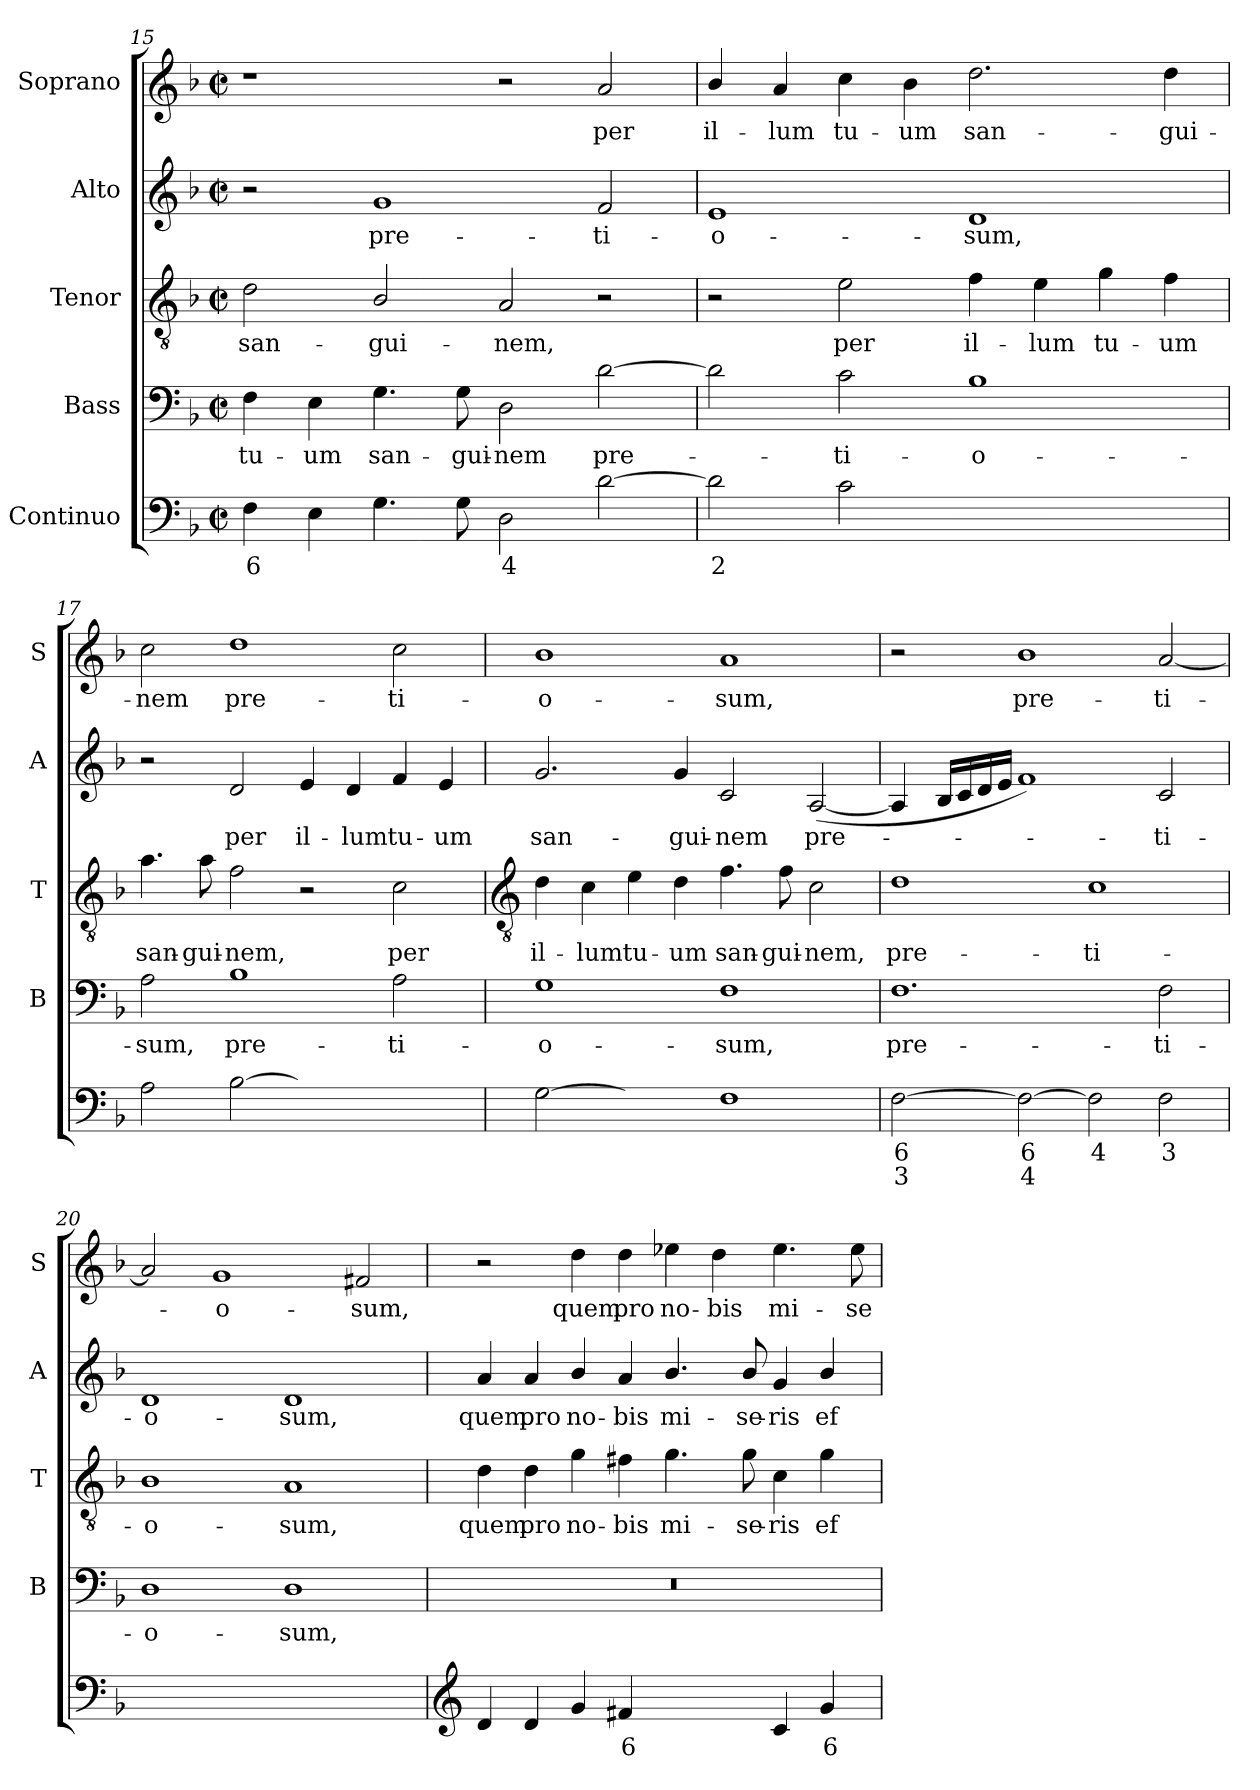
**kern	**text	**text	**kern	**text	**kern	**text	**kern	**text	**kern	**text
*part5	*part5	*part5	*part4	*part4	*part3	*part3	*part2	*part2	*part1	*part1
*staff5	*staff5	*staff5	*staff4	*staff4	*staff3	*staff3	*staff2	*staff2	*staff1	*staff1
*I"Continuo	*	*	*I"Bass	*	*I"Tenor	*	*I"Alto	*	*I"Soprano	*
*	*	*	*I'B	*	*I'T	*	*I'A	*	*I'S	*
!!LO:LB:g=z
*clefF4	*	*	*clefF4	*	*clefGv2	*	*clefG2	*	*clefG2	*
*k[b-]	*	*	*k[b-]	*	*k[b-]	*	*k[b-]	*	*k[b-]	*
*F:	*	*	*F:	*	*F:	*	*F:	*	*F:	*
*M4/2	*	*	*M4/2	*	*M4/2	*	*M4/2	*	*M4/2	*
*met(c|)	*	*	*met(c|)	*	*met(c|)	*	*met(c|)	*	*met(c|)	*
=15	=15	=15	=15	=15	=15	=15	=15	=15	=15	=15
!	!LO:LY:b	!	!	!LO:LY:b	!	!LO:LY:b	!	!	!	!
4F	6	.	4F	tu-	2d	san-	2r	.	1r	.
!	!	!	!	!LO:LY:b	!	!	!	!	!	!
4E	.	.	4E	-um	.	.	.	.	.	.
!	!	!	!	!LO:LY:b	!	!LO:LY:b	!	!LO:LY:b	!	!
4.G	.	.	4.G	san-	2B-/	-gui-	1g	pre-	.	.
!	!	!	!	!LO:LY:b	!	!	!	!	!	!
8G	.	.	8G	-gui-	.	.	.	.	.	.
!	!LO:LY:b	!	!	!LO:LY:b	!	!LO:LY:b	!	!	!	!
2D	4	.	2D	-nem	2A	-nem,	.	.	2r	.
!	!	!	!	!LO:LY:b	!	!	!	!LO:LY:b	!	!LO:LY:b
[2d	.	.	[2d	pre-	2r	.	2f	-ti-	2a	per
=16	=16	=16	=16	=16	=16	=16	=16	=16	=16	=16
!	!LO:LY:b	!	!	!	!	!	!	!LO:LY:b	!	!LO:LY:b
2d]	2	.	2d]	.	2r	.	1e	-o-	4b-/	il-
!	!	!	!	!	!	!	!	!	!	!LO:LY:b
.	.	.	.	.	.	.	.	.	4a	-lum
!	!	!	!	!LO:LY:b	!	!LO:LY:b	!	!	!	!LO:LY:b
2c	.	.	2c	ti-	2e	per	.	.	4cc	tu-
!	!	!	!	!	!	!	!	!	!	!LO:LY:b
.	.	.	.	.	.	.	.	.	4b-	-um
!	!LO:LY:b	!	!	!LO:LY:b	!	!LO:LY:b	!	!LO:LY:b	!	!LO:LY:b
[2B-yy	5	.	1B-	-o-	4f	il-	1d	-sum,	2.dd	san-
!	!	!	!	!	!	!LO:LY:b	!	!	!	!
.	.	.	.	.	4e	-lum	.	.	.	.
!	!LO:LY:b	!	!	!	!	!LO:LY:b	!	!	!	!
2B-yy]	6	.	.	.	4g	tu-	.	.	.	.
!	!	!	!	!	!	!LO:LY:b	!	!	!	!LO:LY:b
.	.	.	.	.	4f	-um	.	.	4dd	-gui-
=17	=17	=17	=17	=17	=17	=17	=17	=17	=17	=17
!	!	!	!	!LO:LY:b	!	!LO:LY:b	!	!	!	!LO:LY:b
2A	.	.	2A	-sum,	4.a	san-	2r	.	2cc	-nem
!	!	!	!	!	!	!LO:LY:b	!	!	!	!
.	.	.	.	.	8a	-gui-	.	.	.	.
!	!	!	!	!LO:LY:b	!	!LO:LY:b	!	!LO:LY:b	!	!LO:LY:b
[2B-	.	.	1B-	pre-	2f	-nem,	2d	per	1dd	pre-
!	!LO:LY:b	!	!	!	!	!	!	!LO:LY:b	!	!
4B-yy_	4	.	.	.	2r	.	4e	il-	.	.
!	!LO:LY:b	!	!	!	!	!	!	!LO:LY:b	!	!
4B-yy]	3	.	.	.	.	.	4d	-lum	.	.
!	!LO:LY:b	!	!	!LO:LY:b	!	!LO:LY:b	!	!LO:LY:b	!	!LO:LY:b
[4Ayy	6	.	2A	-ti-	2c	per	4f	tu-	2cc	-ti-
!	!LO:LY:b	!	!	!	!	!	!	!LO:LY:b	!	!
4Ayy]	5	.	.	.	.	.	4e	-um	.	.
!!LO:LB:g=z
=18	=18	=18	=18	=18	=18	=18	=18	=18	=18	=18
*	*	*	*	*	*clefGv2	*	*	*	*	*
!	!	!	!	!LO:LY:b	!	!LO:LY:b	!	!LO:LY:b	!	!LO:LY:b
[2G	.	.	1G	-o-	4d	il-	2.g	san-	1b-	-o-
!	!	!	!	!	!	!LO:LY:b	!	!	!	!
.	.	.	.	.	4c	-lum	.	.	.	.
!	!LO:LY:b	!	!	!	!	!LO:LY:b	!	!	!	!
4Gyy_	6	.	.	.	4e	tu-	.	.	.	.
!	!LO:LY:b	!	!	!	!	!LO:LY:b	!	!LO:LY:b	!	!
4Gyy]	5	.	.	.	4d	-um	4g	-gui-	.	.
!	!	!	!	!LO:LY:b	!	!LO:LY:b	!	!LO:LY:b	!	!LO:LY:b
1F	.	.	1F	-sum,	4.f	san-	2c	-nem	1a	-sum,
!	!	!	!	!	!	!LO:LY:b	!	!	!	!
.	.	.	.	.	8f	-gui-	.	.	.	.
!	!	!	!	!	!	!LO:LY:b	!	!LO:LY:b	!	!
.	.	.	.	.	2c	-nem,	(<[2A	pre-	.	.
=19	=19	=19	=19	=19	=19	=19	=19	=19	=19	=19
!	!LO:LY:b	!LO:LY:b	!	!LO:LY:b	!	!LO:LY:b	!	!	!	!
[2F	6	3	1.F	pre-	1d	pre-	4A]	.	2r	.
.	.	.	.	.	.	.	16B-LL	.	.	.
.	.	.	.	.	.	.	16c	.	.	.
.	.	.	.	.	.	.	16d	.	.	.
.	.	.	.	.	.	.	16eJJ	.	.	.
!	!LO:LY:b	!LO:LY:b	!	!	!	!	!	!	!	!LO:LY:b
2F_	6	4	.	.	.	.	1f)	.	1b-	pre-
!	!LO:LY:b	!	!	!	!	!LO:LY:b	!	!	!	!
2F]	4	.	.	.	1c	-ti-	.	.	.	.
!	!LO:LY:b	!	!	!LO:LY:b	!	!	!	!LO:LY:b	!	!LO:LY:b
2F	3	.	2F	-ti-	.	.	2c	ti-	[2a	-ti-
=20	=20	=20	=20	=20	=20	=20	=20	=20	=20	=20
!	!LO:LY:b	!	!	!LO:LY:b	!	!LO:LY:b	!	!LO:LY:b	!	!
[2D/yy	6	.	1D	-o-	1B-	-o-	1d	-o-	2a]	.
!	!LO:LY:b	!LO:LY:b	!	!	!	!	!	!	!	!LO:LY:b
2D/yy]	6	4	.	.	.	.	.	.	1g	o-
!	!LO:LY:b	!	!	!LO:LY:b	!	!LO:LY:b	!	!LO:LY:b	!	!
[2D/yy	4	.	1D	-sum,	1A	-sum,	1d	-sum,	.	.
!	!LO:LY:b	!	!	!	!	!	!	!	!	!LO:LY:b
2D/yy]	3	.	.	.	.	.	.	.	2f#X	-sum,
=21	=21	=21	=21	=21	=21	=21	=21	=21	=21	=21
*clefG2	*	*	*	*	*	*	*	*	*	*
!	!	!	!	!	!	!LO:LY:b	!	!LO:LY:b	!	!
4d	.	.	0r	.	4d	quem	4a	quem	2r	.
!	!	!	!	!	!	!LO:LY:b	!	!LO:LY:b	!	!
4d	.	.	.	.	4d	pro	4a	pro	.	.
!	!	!	!	!	!	!LO:LY:b	!	!LO:LY:b	!	!LO:LY:b
4g	.	.	.	.	4g	no-	4b-/	no-	4dd	quem
!	!LO:LY:b	!	!	!	!	!LO:LY:b	!	!LO:LY:b	!	!LO:LY:b
4f#X	6	.	.	.	4f#X	-bis	4a	-bis	4dd	pro
!	!LO:LY:b	!	!	!	!	!LO:LY:b	!	!LO:LY:b	!	!LO:LY:b
[4gyy	6	.	.	.	4.g	mi-	4.b-/	mi-	4ee-X	no-
!	!LO:LY:b	!	!	!	!	!	!	!	!	!LO:LY:b
4gyy]	5	.	.	.	.	.	.	.	4dd	-bis
!	!	!	!	!	!	!LO:LY:b	!	!LO:LY:b	!	!
.	.	.	.	.	8g	-se-	8b-/	-se-	.	.
!	!	!	!	!	!	!LO:LY:b	!	!LO:LY:b	!	!LO:LY:b
4c	.	.	.	.	4c	-ris	4g	-ris	4.ee-	mi-
!	!LO:LY:b	!	!	!	!	!LO:LY:b	!	!LO:LY:b	!	!
4g	6	.	.	.	4g	ef-	4b-/	ef-	.	.
!	!	!	!	!	!	!	!	!	!	!LO:LY:b
.	.	.	.	.	.	.	.	.	8ee-	-se-
=	=	=	=	=	=	=	=	=	=	=
*-	*-	*-	*-	*-	*-	*-	*-	*-	*-	*-
